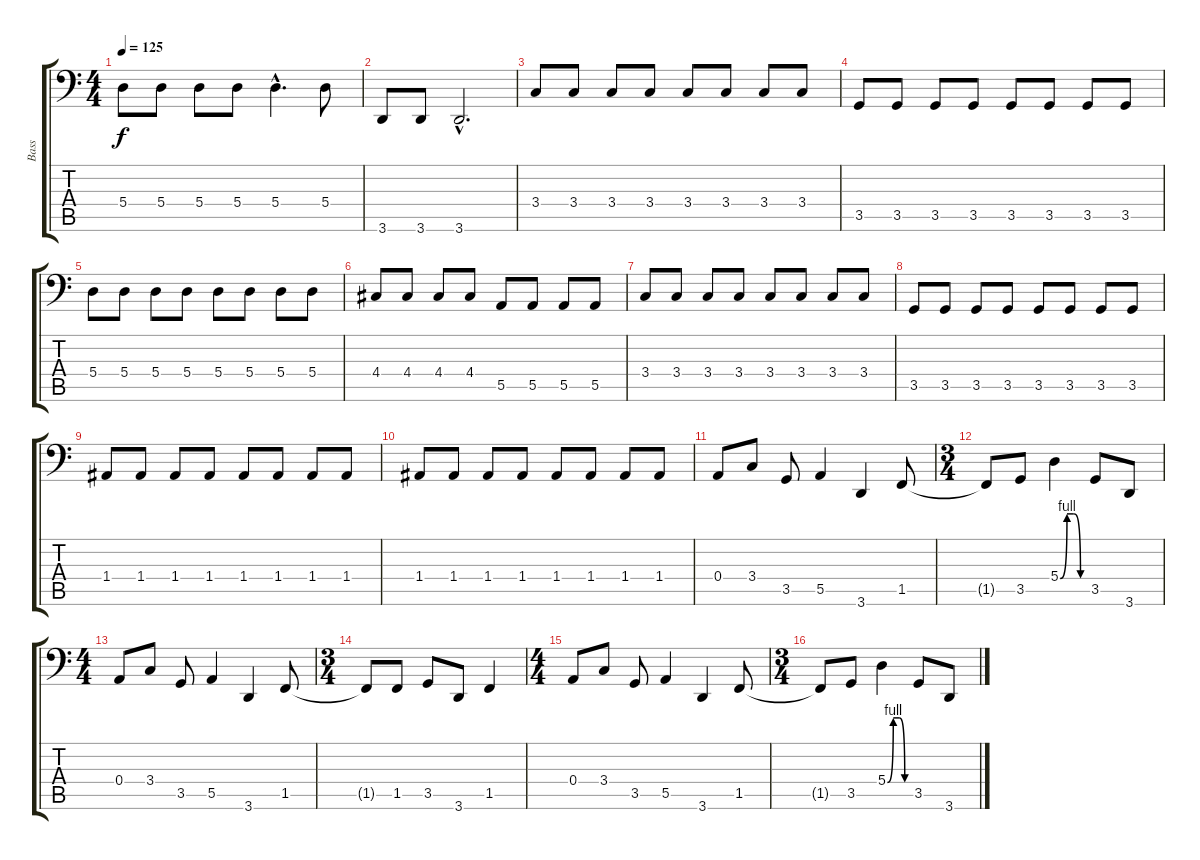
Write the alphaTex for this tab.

\track ("Bass" "Bass") {instrument electricbassfinger}
\staff {score tabs}
\tuning (C3 G2 D2 A1 E1 B0) {hide}
\ts (4 4)
\tempo 125
\clef f4
\ks c
5.4.8{dy f} 5.4.8 5.4.8 5.4.8 5.4{hac}.4{d} 5.4.8 |
3.6.8 3.6.8 3.6{hac}.2{d} |
3.4.8 3.4.8 3.4.8 3.4.8 3.4.8 3.4.8 3.4.8 3.4.8 |
3.5.8 3.5.8 3.5.8 3.5.8 3.5.8 3.5.8 3.5.8 3.5.8 |
5.4.8 5.4.8 5.4.8 5.4.8 5.4.8 5.4.8 5.4.8 5.4.8 |
4.4.8 4.4.8 4.4.8 4.4.8 5.5.8 5.5.8 5.5.8 5.5.8 |
3.4.8 3.4.8 3.4.8 3.4.8 3.4.8 3.4.8 3.4.8 3.4.8 |
3.5.8 3.5.8 3.5.8 3.5.8 3.5.8 3.5.8 3.5.8 3.5.8 |
1.4.8 1.4.8 1.4.8 1.4.8 1.4.8 1.4.8 1.4.8 1.4.8 |
1.4.8 1.4.8 1.4.8 1.4.8 1.4.8 1.4.8 1.4.8 1.4.8 |
0.4.8 3.4.8 3.5.8 5.5.4 3.6.4 1.5.8 |
\ts (3 4)
1.5{t}.8 3.5.8 5.4{be (custom 0 0 15 4 30 4 45 0 60 0)}.4 3.5.8 3.6.8 |
\ts (4 4)
0.4.8 3.4.8 3.5.8 5.5.4 3.6.4 1.5.8 |
\ts (3 4)
1.5{t}.8 1.5.8 3.5.8 3.6.8 1.5.4 |
\ts (4 4)
0.4.8 3.4.8 3.5.8 5.5.4 3.6.4 1.5.8 |
\ts (3 4)
1.5{t}.8 3.5.8 5.4{be (custom 0 0 15 4 30 4 45 0 60 0)}.4 3.5.8 3.6.8
